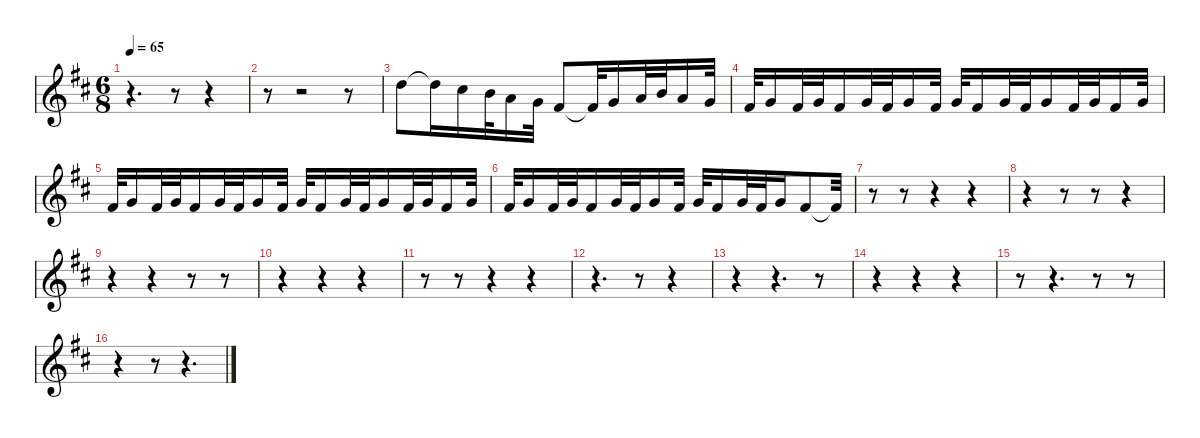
\hideDynamics
\bracketExtendMode nobrackets
\singleTrackTrackNamePolicy hidden
\multiTrackTrackNamePolicy hidden
\firstSystemTrackNameMode fullname
\firstSystemTrackNameOrientation horizontal
\otherSystemsTrackNameOrientation horizontal
\track ("Violin" "vln.") {instrument violin}
\staff {score}
\tuning (E5 A4 D4 G3)
\ts (6 8)
\tempo 65
\clef g2
\ks bminor
r.4{d dy ff beam Down} r.8{beam Down} r.4{beam Down} |
r.8{beam Down} r.2{beam Down} r.8{beam Down} |
5.2{acc forcenatural}.8{beam Down} 5.2{t acc forcenatural}.16{beam Down} 4.2{acc #}.16{beam Down} 9.3{acc forcenatural}.32{beam Down} 7.3{acc forcenatural}.16{beam Down} 5.3{acc forcenatural}.32{beam Down} 4.3{acc #}.8{beam Up} 4.3{t acc #}.32{beam Up} 5.3{acc forcenatural}.16{beam Up} 7.3{acc forcenatural}.32{beam Up} 9.3{acc forcenatural}.32{beam Up} 7.3{acc forcenatural}.16{beam Up} 5.3{acc forcenatural}.32{beam Up} |
4.3{acc #}.32{dy mf beam Up} 5.3{acc forcenatural}.16{beam Up} 4.3{acc #}.32{beam Up} 5.3{acc forcenatural}.32{beam Up} 4.3{acc #}.16{beam Up} 5.3{acc forcenatural}.32{beam Up} 4.3{acc #}.32{beam Up} 5.3{acc forcenatural}.16{beam Up} 4.3{acc #}.32{beam Up} 5.3{acc forcenatural}.32{dy f beam Up} 4.3{acc #}.16{beam Up} 5.3{acc forcenatural}.32{beam Up} 4.3{acc #}.32{beam Up} 5.3{acc forcenatural}.16{beam Up} 4.3{acc #}.32{beam Up} 5.3{acc forcenatural}.32{beam Up} 4.3{acc #}.16{beam Up} 5.3{acc forcenatural}.32{beam Up} |
4.3{acc #}.32{beam Up} 5.3{acc forcenatural}.16{beam Up} 4.3{acc #}.32{beam Up} 5.3{acc forcenatural}.32{dy ff beam Up} 4.3{acc #}.16{beam Up} 5.3{acc forcenatural}.32{beam Up} 4.3{acc #}.32{beam Up} 5.3{acc forcenatural}.16{beam Up} 4.3{acc #}.32{beam Up} 5.3{acc forcenatural}.32{beam Up} 4.3{acc #}.16{beam Up} 5.3{acc forcenatural}.32{beam Up} 4.3{acc #}.32{beam Up} 5.3{acc forcenatural}.16{beam Up} 4.3{acc #}.32{beam Up} 5.3{acc forcenatural}.32{dy fff beam Up} 4.3{acc #}.16{beam Up} 5.3{acc forcenatural}.32{beam Up} |
4.3{acc #}.32{beam Up} 5.3{acc forcenatural}.16{beam Up} 4.3{acc #}.32{beam Up} 5.3{acc forcenatural}.32{beam Up} 4.3{acc #}.16{beam Up} 5.3{acc forcenatural}.32{beam Up} 4.3{acc #}.32{beam Up} 5.3{acc forcenatural}.16{beam Up} 4.3{acc #}.32{beam Up} 5.3{acc forcenatural}.32{beam Up} 4.3{acc #}.16{beam Up} 5.3{acc forcenatural}.32{beam Up} 4.3{acc #}.32{beam Up} 5.3{acc forcenatural}.16{beam Up} 4.3{acc #}.8{beam Up} 4.3{t acc #}.32{beam Up} |
r.8{beam Down} r.8{beam Down} r.4{beam Down} r.4{beam Down} |
r.4{beam Down} r.8{beam Down} r.8{beam Down} r.4{beam Down} |
r.4{beam Down} r.4{beam Down} r.8{beam Down} r.8{beam Down} |
r.4{beam Down} r.4{beam Down} r.4{beam Down} |
r.8{beam Down} r.8{beam Down} r.4{beam Down} r.4{beam Down} |
r.4{d beam Down} r.8{beam Down} r.4{beam Down} |
r.4{beam Down} r.4{d beam Down} r.8{beam Down} |
r.4{beam Down} r.4{beam Down} r.4{beam Down} |
r.8{beam Down} r.4{d beam Down} r.8{beam Down} r.8{beam Down} |
r.4{beam Down} r.8{beam Down} r.4{d beam Down}
